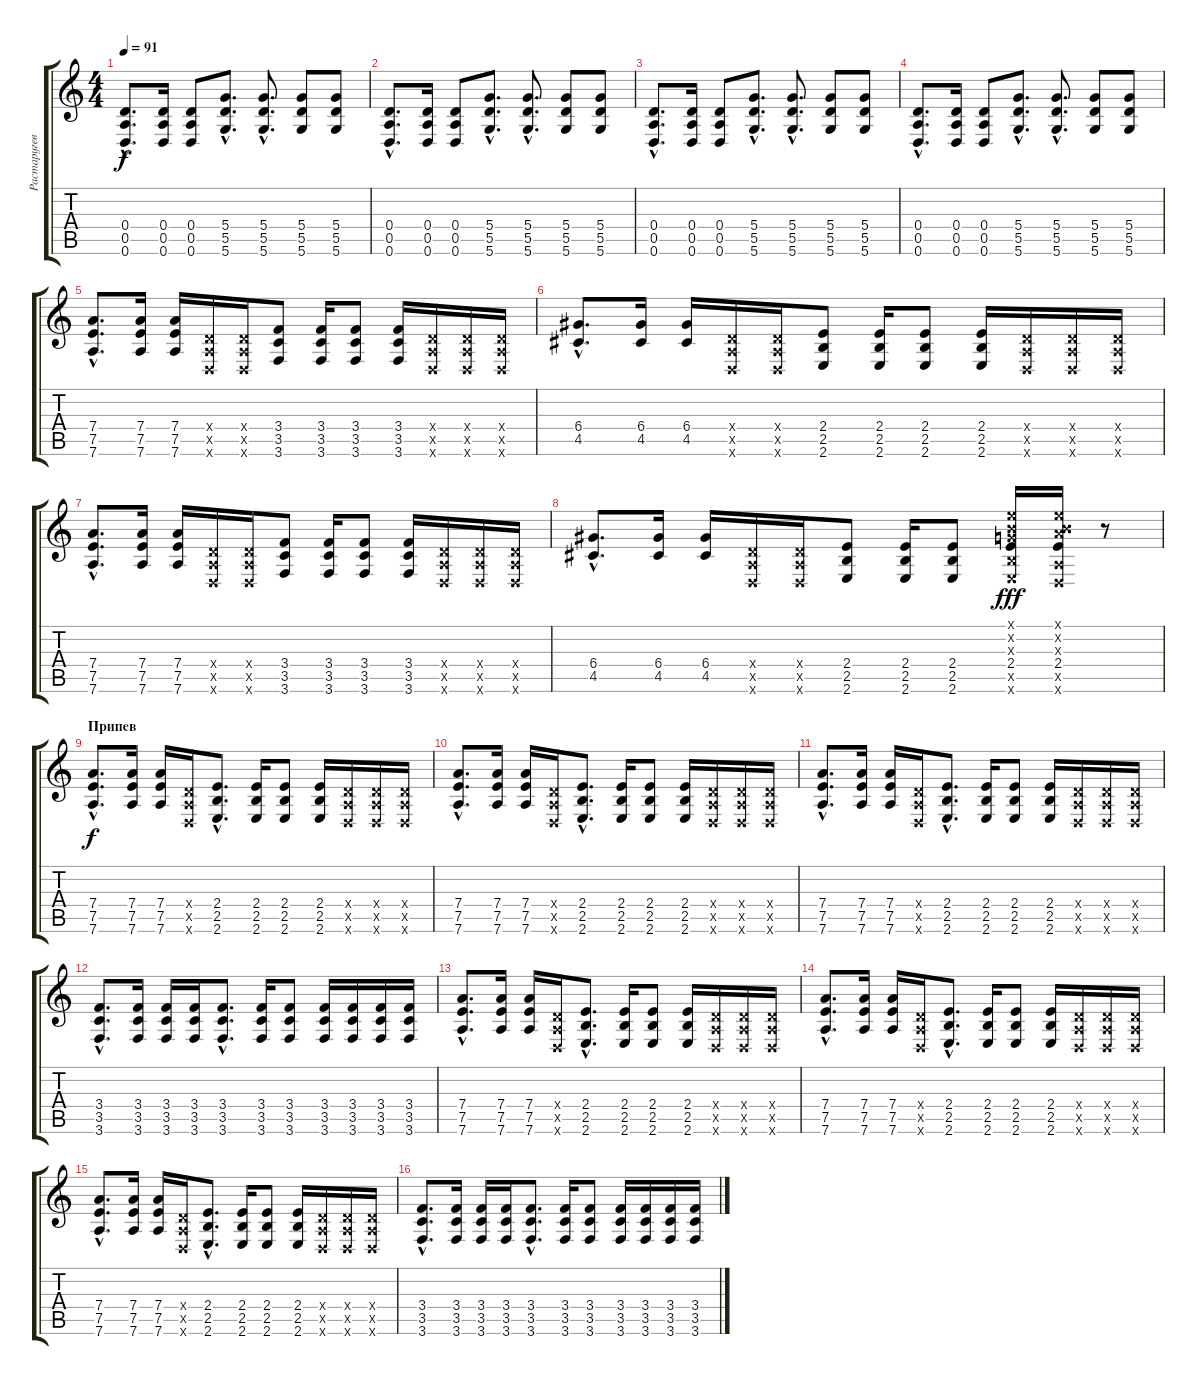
\track ("Растаругев" "Растаругев") {instrument overdrivenguitar}
\staff {score tabs}
\tuning (E4 B3 G3 D3 A2 D2) {hide}
\ts (4 4)
\tempo 91
\clef g2
\ks c
(0.4{hac} 0.5{hac} 0.6{hac}).8{d dy f} (0.4 0.5 0.6).16 (0.4 0.5 0.6).8 (5.4{hac} 5.5{hac} 5.6{hac}).8{d} (5.4{hac} 5.5{hac} 5.6{hac}).8{d} (5.4 5.5 5.6).8 (5.4 5.5 5.6).8 |
(0.4{hac} 0.5{hac} 0.6{hac}).8{d} (0.4 0.5 0.6).16 (0.4 0.5 0.6).8 (5.4{hac} 5.5{hac} 5.6{hac}).8{d} (5.4{hac} 5.5{hac} 5.6{hac}).8{d} (5.4 5.5 5.6).8 (5.4 5.5 5.6).8 |
(0.4{hac} 0.5{hac} 0.6{hac}).8{d} (0.4 0.5 0.6).16 (0.4 0.5 0.6).8 (5.4{hac} 5.5{hac} 5.6{hac}).8{d} (5.4{hac} 5.5{hac} 5.6{hac}).8{d} (5.4 5.5 5.6).8 (5.4 5.5 5.6).8 |
(0.4{hac} 0.5{hac} 0.6{hac}).8{d} (0.4 0.5 0.6).16 (0.4 0.5 0.6).8 (5.4{hac} 5.5{hac} 5.6{hac}).8{d} (5.4{hac} 5.5{hac} 5.6{hac}).8{d} (5.4 5.5 5.6).8 (5.4 5.5 5.6).8 |
(7.4{hac} 7.5{hac} 7.6{hac}).8{d instrument distortionguitar} (7.4 7.5 7.6).16 (7.4 7.5 7.6).16 (0.4{x} 0.5{x} 0.6{x}).16 (0.4{x} 0.5{x} 0.6{x}).16 (3.4 3.5 3.6).8 (3.4 3.5 3.6).16 (3.4 3.5 3.6).8 (3.4 3.5 3.6).16 (0.4{x} 0.5{x} 0.6{x}).16 (0.4{x} 0.5{x} 0.6{x}).16 (0.4{x} 0.5{x} 0.6{x}).16 |
(6.4{hac} 4.5{hac}).8{d} (6.4 4.5).16 (6.4 4.5).16 (0.4{x} 0.5{x} 0.6{x}).16 (0.4{x} 0.5{x} 0.6{x}).16 (2.4 2.5 2.6).8 (2.4 2.5 2.6).16 (2.4 2.5 2.6).8 (2.4 2.5 2.6).16 (0.4{x} 0.5{x} 0.6{x}).16 (0.4{x} 0.5{x} 0.6{x}).16 (0.4{x} 0.5{x} 0.6{x}).16 |
(7.4{hac} 7.5{hac} 7.6{hac}).8{d} (7.4 7.5 7.6).16 (7.4 7.5 7.6).16 (0.4{x} 0.5{x} 0.6{x}).16 (0.4{x} 0.5{x} 0.6{x}).16 (3.4 3.5 3.6).8 (3.4 3.5 3.6).16 (3.4 3.5 3.6).8 (3.4 3.5 3.6).16 (0.4{x} 0.5{x} 0.6{x}).16 (0.4{x} 0.5{x} 0.6{x}).16 (0.4{x} 0.5{x} 0.6{x}).16 |
(6.4{hac} 4.5{hac}).8{d} (6.4 4.5).16 (6.4 4.5).16 (0.4{x} 0.5{x} 0.6{x}).16 (0.4{x} 0.5{x} 0.6{x}).16 (2.4 2.5 2.6).8 (2.4 2.5 2.6).16 (2.4 2.5 2.6).8 (0.1{x} 0.2{x} 0.3{x} 2.4 2.5{x} 2.6{x}).16{dy fff} (0.1{x} 0.2{x} 2.3{x} 2.4 0.5{x} 0.6{x}).16 r.8 |
\section ("" "Припев")
(7.4{hac} 7.5{hac} 7.6{hac}).8{d dy f instrument overdrivenguitar} (7.4 7.5 7.6).16 (7.4 7.5 7.6).16 (0.4{x} 0.5{x} 0.6{x}).16 (2.4{hac} 2.5{hac} 2.6{hac}).8{d} (2.4 2.5 2.6).16 (2.4 2.5 2.6).8 (2.4 2.5 2.6).16 (0.4{x} 0.5{x} 0.6{x}).16 (0.4{x} 0.5{x} 0.6{x}).16 (0.4{x} 0.5{x} 0.6{x}).16 |
(7.4{hac} 7.5{hac} 7.6{hac}).8{d} (7.4 7.5 7.6).16 (7.4 7.5 7.6).16 (0.4{x} 0.5{x} 0.6{x}).16 (2.4{hac} 2.5{hac} 2.6{hac}).8{d} (2.4 2.5 2.6).16 (2.4 2.5 2.6).8 (2.4 2.5 2.6).16 (0.4{x} 0.5{x} 0.6{x}).16 (0.4{x} 0.5{x} 0.6{x}).16 (0.4{x} 0.5{x} 0.6{x}).16 |
(7.4{hac} 7.5{hac} 7.6{hac}).8{d} (7.4 7.5 7.6).16 (7.4 7.5 7.6).16 (0.4{x} 0.5{x} 0.6{x}).16 (2.4{hac} 2.5{hac} 2.6{hac}).8{d} (2.4 2.5 2.6).16 (2.4 2.5 2.6).8 (2.4 2.5 2.6).16 (0.4{x} 0.5{x} 0.6{x}).16 (0.4{x} 0.5{x} 0.6{x}).16 (0.4{x} 0.5{x} 0.6{x}).16 |
(3.4{hac} 3.5{hac} 3.6{hac}).8{d} (3.4 3.5 3.6).16 (3.4 3.5 3.6).16 (3.4 3.5 3.6).16 (3.4{hac} 3.5{hac} 3.6{hac}).8{d} (3.4 3.5 3.6).16 (3.4 3.5 3.6).8 (3.4 3.5 3.6).16 (3.4 3.5 3.6).16 (3.4 3.5 3.6).16 (3.4 3.5 3.6).16 |
(7.4{hac} 7.5{hac} 7.6{hac}).8{d} (7.4 7.5 7.6).16 (7.4 7.5 7.6).16 (0.4{x} 0.5{x} 0.6{x}).16 (2.4{hac} 2.5{hac} 2.6{hac}).8{d} (2.4 2.5 2.6).16 (2.4 2.5 2.6).8 (2.4 2.5 2.6).16 (0.4{x} 0.5{x} 0.6{x}).16 (0.4{x} 0.5{x} 0.6{x}).16 (0.4{x} 0.5{x} 0.6{x}).16 |
(7.4{hac} 7.5{hac} 7.6{hac}).8{d} (7.4 7.5 7.6).16 (7.4 7.5 7.6).16 (0.4{x} 0.5{x} 0.6{x}).16 (2.4{hac} 2.5{hac} 2.6{hac}).8{d} (2.4 2.5 2.6).16 (2.4 2.5 2.6).8 (2.4 2.5 2.6).16 (0.4{x} 0.5{x} 0.6{x}).16 (0.4{x} 0.5{x} 0.6{x}).16 (0.4{x} 0.5{x} 0.6{x}).16 |
(7.4{hac} 7.5{hac} 7.6{hac}).8{d} (7.4 7.5 7.6).16 (7.4 7.5 7.6).16 (0.4{x} 0.5{x} 0.6{x}).16 (2.4{hac} 2.5{hac} 2.6{hac}).8{d} (2.4 2.5 2.6).16 (2.4 2.5 2.6).8 (2.4 2.5 2.6).16 (0.4{x} 0.5{x} 0.6{x}).16 (0.4{x} 0.5{x} 0.6{x}).16 (0.4{x} 0.5{x} 0.6{x}).16 |
(3.4{hac} 3.5{hac} 3.6{hac}).8{d} (3.4 3.5 3.6).16 (3.4 3.5 3.6).16 (3.4 3.5 3.6).16 (3.4{hac} 3.5{hac} 3.6{hac}).8{d} (3.4 3.5 3.6).16 (3.4 3.5 3.6).8 (3.4 3.5 3.6).16 (3.4 3.5 3.6).16 (3.4 3.5 3.6).16 (3.4 3.5 3.6).16
